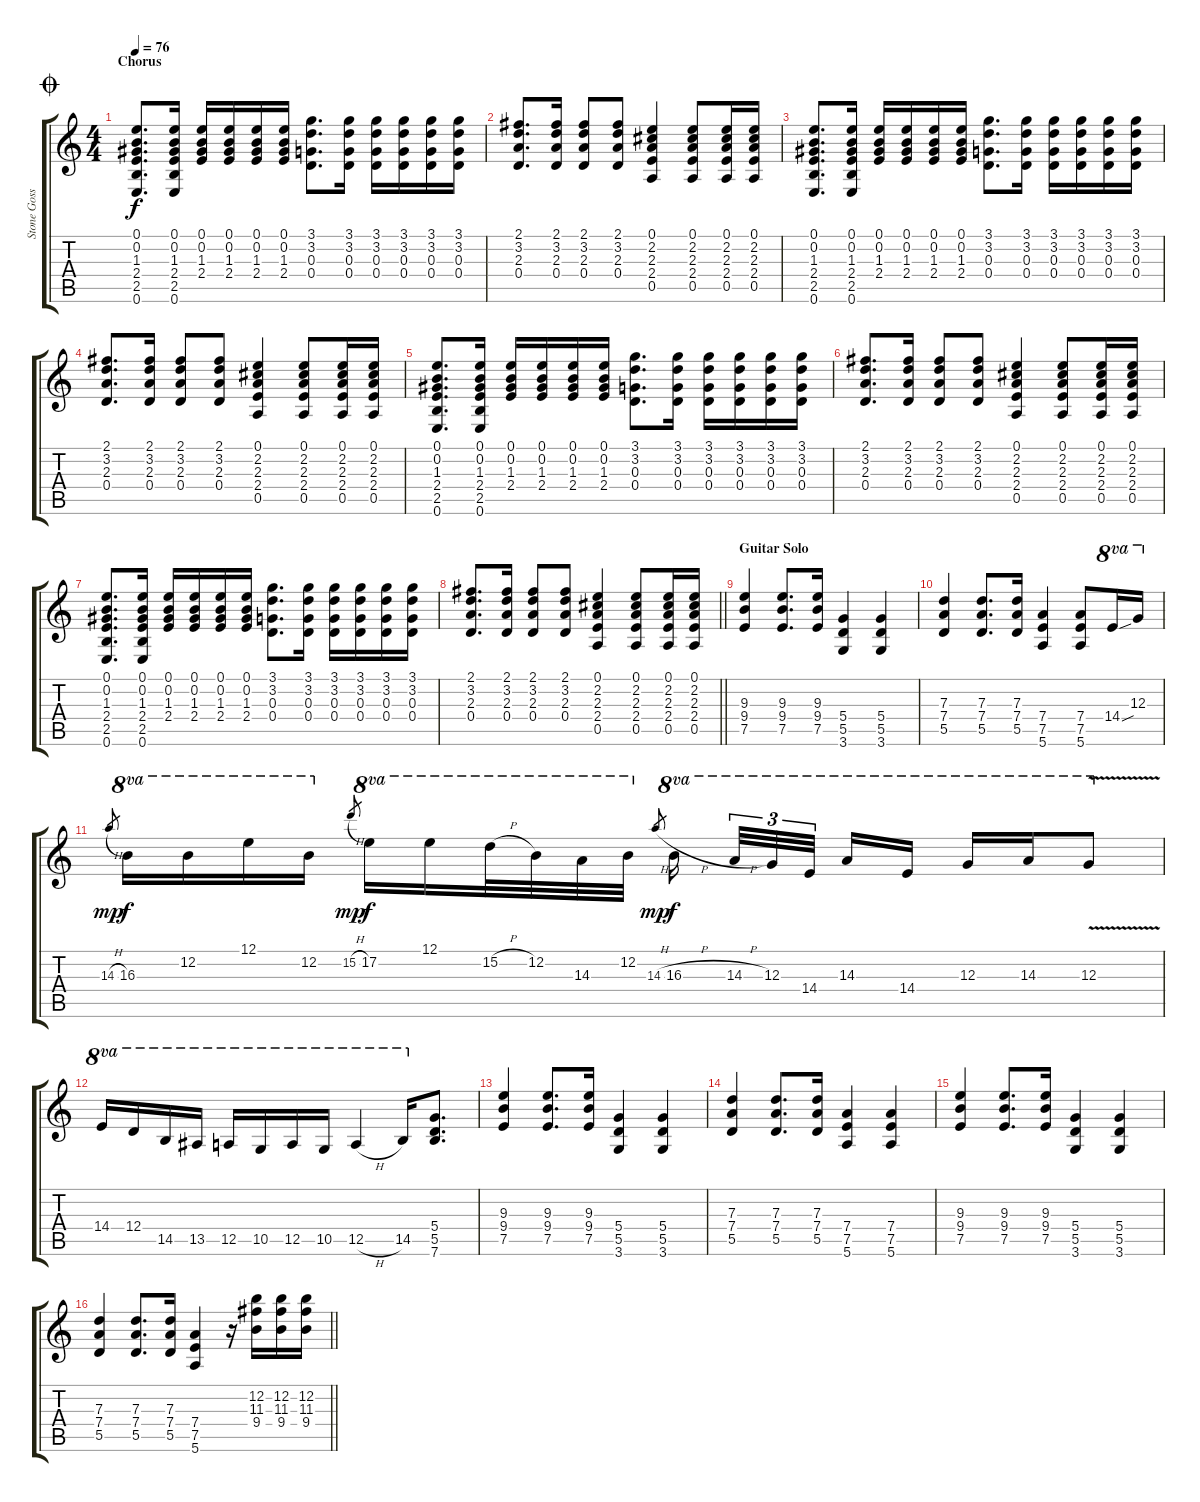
\track ("Stone Gossard - Rythm Guitar" "Stone Goss") {instrument overdrivenguitar}
\staff {score tabs}
\tuning (E4 B3 G3 D3 A2 E2) {hide}
\ts (4 4)
\section ("" "Chorus")
\jump coda
\tempo 76
\clef g2
\ks c
(0.1 0.2 1.3 2.4 2.5 0.6).8{d dy f} (0.1 0.2 1.3 2.4 2.5 0.6).16 (0.1 0.2 1.3 2.4).16 (0.1 0.2 1.3 2.4).16 (0.1 0.2 1.3 2.4).16 (0.1 0.2 1.3 2.4).16 (3.1 3.2 0.3 0.4).8{d} (3.1 3.2 0.3 0.4).16 (3.1 3.2 0.3 0.4).16 (3.1 3.2 0.3 0.4).16 (3.1 3.2 0.3 0.4).16 (3.1 3.2 0.3 0.4).16 |
(2.1 3.2 2.3 0.4).8{d} (2.1 3.2 2.3 0.4).16 (2.1 3.2 2.3 0.4).8 (2.1 3.2 2.3 0.4).8 (0.1 2.2 2.3 2.4 0.5).4 (0.1 2.2 2.3 2.4 0.5).8 (0.1 2.2 2.3 2.4 0.5).16 (0.1 2.2 2.3 2.4 0.5).16 |
(0.1 0.2 1.3 2.4 2.5 0.6).8{d} (0.1 0.2 1.3 2.4 2.5 0.6).16 (0.1 0.2 1.3 2.4).16 (0.1 0.2 1.3 2.4).16 (0.1 0.2 1.3 2.4).16 (0.1 0.2 1.3 2.4).16 (3.1 3.2 0.3 0.4).8{d} (3.1 3.2 0.3 0.4).16 (3.1 3.2 0.3 0.4).16 (3.1 3.2 0.3 0.4).16 (3.1 3.2 0.3 0.4).16 (3.1 3.2 0.3 0.4).16 |
(2.1 3.2 2.3 0.4).8{d} (2.1 3.2 2.3 0.4).16 (2.1 3.2 2.3 0.4).8 (2.1 3.2 2.3 0.4).8 (0.1 2.2 2.3 2.4 0.5).4 (0.1 2.2 2.3 2.4 0.5).8 (0.1 2.2 2.3 2.4 0.5).16 (0.1 2.2 2.3 2.4 0.5).16 |
(0.1 0.2 1.3 2.4 2.5 0.6).8{d} (0.1 0.2 1.3 2.4 2.5 0.6).16 (0.1 0.2 1.3 2.4).16 (0.1 0.2 1.3 2.4).16 (0.1 0.2 1.3 2.4).16 (0.1 0.2 1.3 2.4).16 (3.1 3.2 0.3 0.4).8{d} (3.1 3.2 0.3 0.4).16 (3.1 3.2 0.3 0.4).16 (3.1 3.2 0.3 0.4).16 (3.1 3.2 0.3 0.4).16 (3.1 3.2 0.3 0.4).16 |
(2.1 3.2 2.3 0.4).8{d} (2.1 3.2 2.3 0.4).16 (2.1 3.2 2.3 0.4).8 (2.1 3.2 2.3 0.4).8 (0.1 2.2 2.3 2.4 0.5).4 (0.1 2.2 2.3 2.4 0.5).8 (0.1 2.2 2.3 2.4 0.5).16 (0.1 2.2 2.3 2.4 0.5).16 |
(0.1 0.2 1.3 2.4 2.5 0.6).8{d} (0.1 0.2 1.3 2.4 2.5 0.6).16 (0.1 0.2 1.3 2.4).16 (0.1 0.2 1.3 2.4).16 (0.1 0.2 1.3 2.4).16 (0.1 0.2 1.3 2.4).16 (3.1 3.2 0.3 0.4).8{d} (3.1 3.2 0.3 0.4).16 (3.1 3.2 0.3 0.4).16 (3.1 3.2 0.3 0.4).16 (3.1 3.2 0.3 0.4).16 (3.1 3.2 0.3 0.4).16 |
\barLineRight lightlight
(2.1 3.2 2.3 0.4).8{d} (2.1 3.2 2.3 0.4).16 (2.1 3.2 2.3 0.4).8 (2.1 3.2 2.3 0.4).8 (0.1 2.2 2.3 2.4 0.5).4 (0.1 2.2 2.3 2.4 0.5).8 (0.1 2.2 2.3 2.4 0.5).16 (0.1 2.2 2.3 2.4 0.5).16 |
\section ("" "Guitar Solo")
(9.3 9.4 7.5).4 (9.3 9.4 7.5).8{d} (9.3 9.4 7.5).16 (5.4 5.5 3.6).4 (5.4 5.5 3.6).4 |
(7.3 7.4 5.5).4 (7.3 7.4 5.5).8{d} (7.3 7.4 5.5).16 (7.4 7.5 5.6).4 (7.4 7.5 5.6).8 14.4{sou}.16{ot 8va volume 16 balance 8} 12.3.16{ot 8va} |
14.3{h}.8{gr dy mp} 16.3.16{ot 8va dy f} 12.2.16{ot 8va} 12.1.16{ot 8va} 12.2.16{ot 8va} 15.2{h}.8{gr dy mp} 17.2.16{ot 8va dy f} 12.1.16{ot 8va} 15.2{h}.32{ot 8va} 12.2.32{ot 8va} 14.3.32{ot 8va} 12.2.32{ot 8va} 14.3{h}.8{gr dy mp} 16.3{h}.16{ot 8va dy f beam splitsecondary} 14.3{h}.32{tu (3 2) ot 8va} 12.3.32{tu (3 2) ot 8va} 14.4.32{tu (3 2) ot 8va beam splitsecondary} 14.3.16{ot 8va} 14.4.16{ot 8va} 12.3.16{ot 8va} 14.3.16{ot 8va} 12.3{v}.8{ot 8va} |
14.4.16{ot 8va} 12.4.16{ot 8va} 14.5.16{ot 8va} 13.5.16{ot 8va} 12.5.16{ot 8va} 10.5.16{ot 8va} 12.5.16{ot 8va} 10.5.16{ot 8va} 12.5{h}.4{ot 8va} 14.5.16{ot 8va} (5.4 5.5 7.6).8{d volume 11 balance 5} |
(9.3 9.4 7.5).4 (9.3 9.4 7.5).8{d} (9.3 9.4 7.5).16 (5.4 5.5 3.6).4 (5.4 5.5 3.6).4 |
(7.3 7.4 5.5).4 (7.3 7.4 5.5).8{d} (7.3 7.4 5.5).16 (7.4 7.5 5.6).4 (7.4 7.5 5.6).4 |
(9.3 9.4 7.5).4 (9.3 9.4 7.5).8{d} (9.3 9.4 7.5).16 (5.4 5.5 3.6).4 (5.4 5.5 3.6).4 |
\barLineRight lightlight
(7.3 7.4 5.5).4 (7.3 7.4 5.5).8{d} (7.3 7.4 5.5).16 (7.4 7.5 5.6).4 r.16 (12.2 11.3 9.4).16 (12.2 11.3 9.4).16 (12.2 11.3 9.4).16
